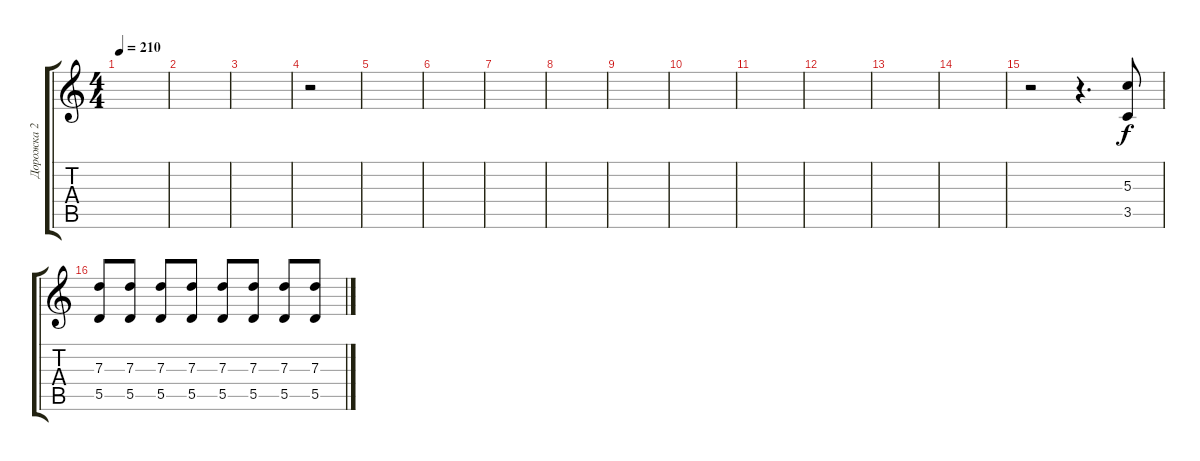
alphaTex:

\track ("Дорожка 2" "Дорожка 2") {instrument distortionguitar}
\staff {score tabs}
\tuning (E4 B3 G3 D3 A2 D2) {hide}
\ts (4 4)
\tempo 210
\clef g2
\ks c
|
|
|
r.2 |
|
|
|
|
|
|
|
|
|
|
r.2 r.4{d} (5.3 3.5).8 |
(7.3 5.5).8 (7.3 5.5).8 (7.3 5.5).8 (7.3 5.5).8 (7.3 5.5).8 (7.3 5.5).8 (7.3 5.5).8 (7.3 5.5).8
